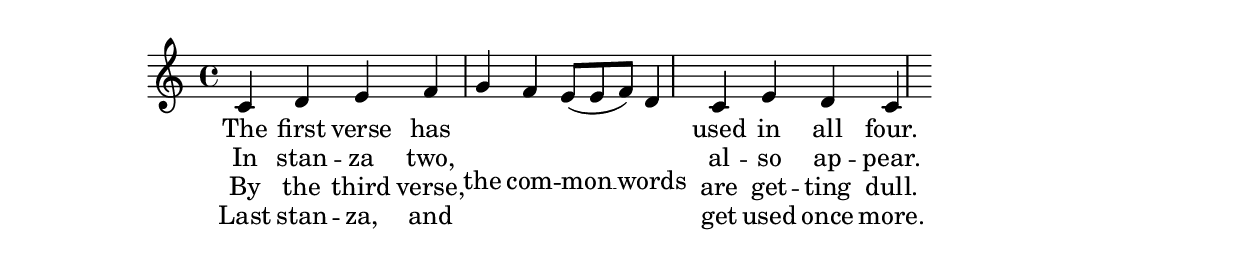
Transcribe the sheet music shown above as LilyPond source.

%% Do not edit this file; it is auto-generated from LSR http://lsr.dsi.unimi.it
%% This file is in the public domain.
\version "2.13.1"

\header {
  lsrtags = "vocal-music"

  texidoc = "
In a vocal piece where there are several (two,four or more) lines of
lyrics, and common lyrics for all voices at some point, these common
lyrics may be vertically centered regardingly, as shown in the
following example:

"
  doctitle = "Vertically centered common lyrics"
} % begin verbatim

\include "english.ly"
leftbrace = \markup { \override #'(font-encoding . fetaBraces) \lookup #"brace240" }
rightbrace = \markup { \rotate #180 \leftbrace }

dropLyrics =
{
    \override LyricText #'extra-offset = #'(0 . -5)
    \override LyricHyphen #'extra-offset = #'(0 . -5)
    \override LyricExtender #'extra-offset = #'(0 . -5)
}

raiseLyrics =
{
    \revert LyricText #'extra-offset
    \revert LyricHyphen #'extra-offset
    \revert LyricExtender #'extra-offset
}

skipFour = \repeat unfold 4 { \skip 8 }

lyricsA = \lyricmode { The first verse has \dropLyrics the com -- mon
__ words \raiseLyrics used in all four. }
lyricsB = \lyricmode { In stan -- za two, \skipFour al -- so ap -- pear. }
lyricsC = \lyricmode { By the third verse, \skipFour are get -- ting dull. }
lyricsD = \lyricmode { Last stan -- za, and \skipFour get used once more. }

melody = \relative c' { c4 d e f g f e8( e f) d4 c e d c }

\score
{
        <<
                \new Voice = m \melody
                \new Lyrics \lyricsto m \lyricsA
                \new Lyrics \lyricsto m \lyricsB
                \new Lyrics \lyricsto m \lyricsC
                \new Lyrics \lyricsto m \lyricsD
        >>
}
